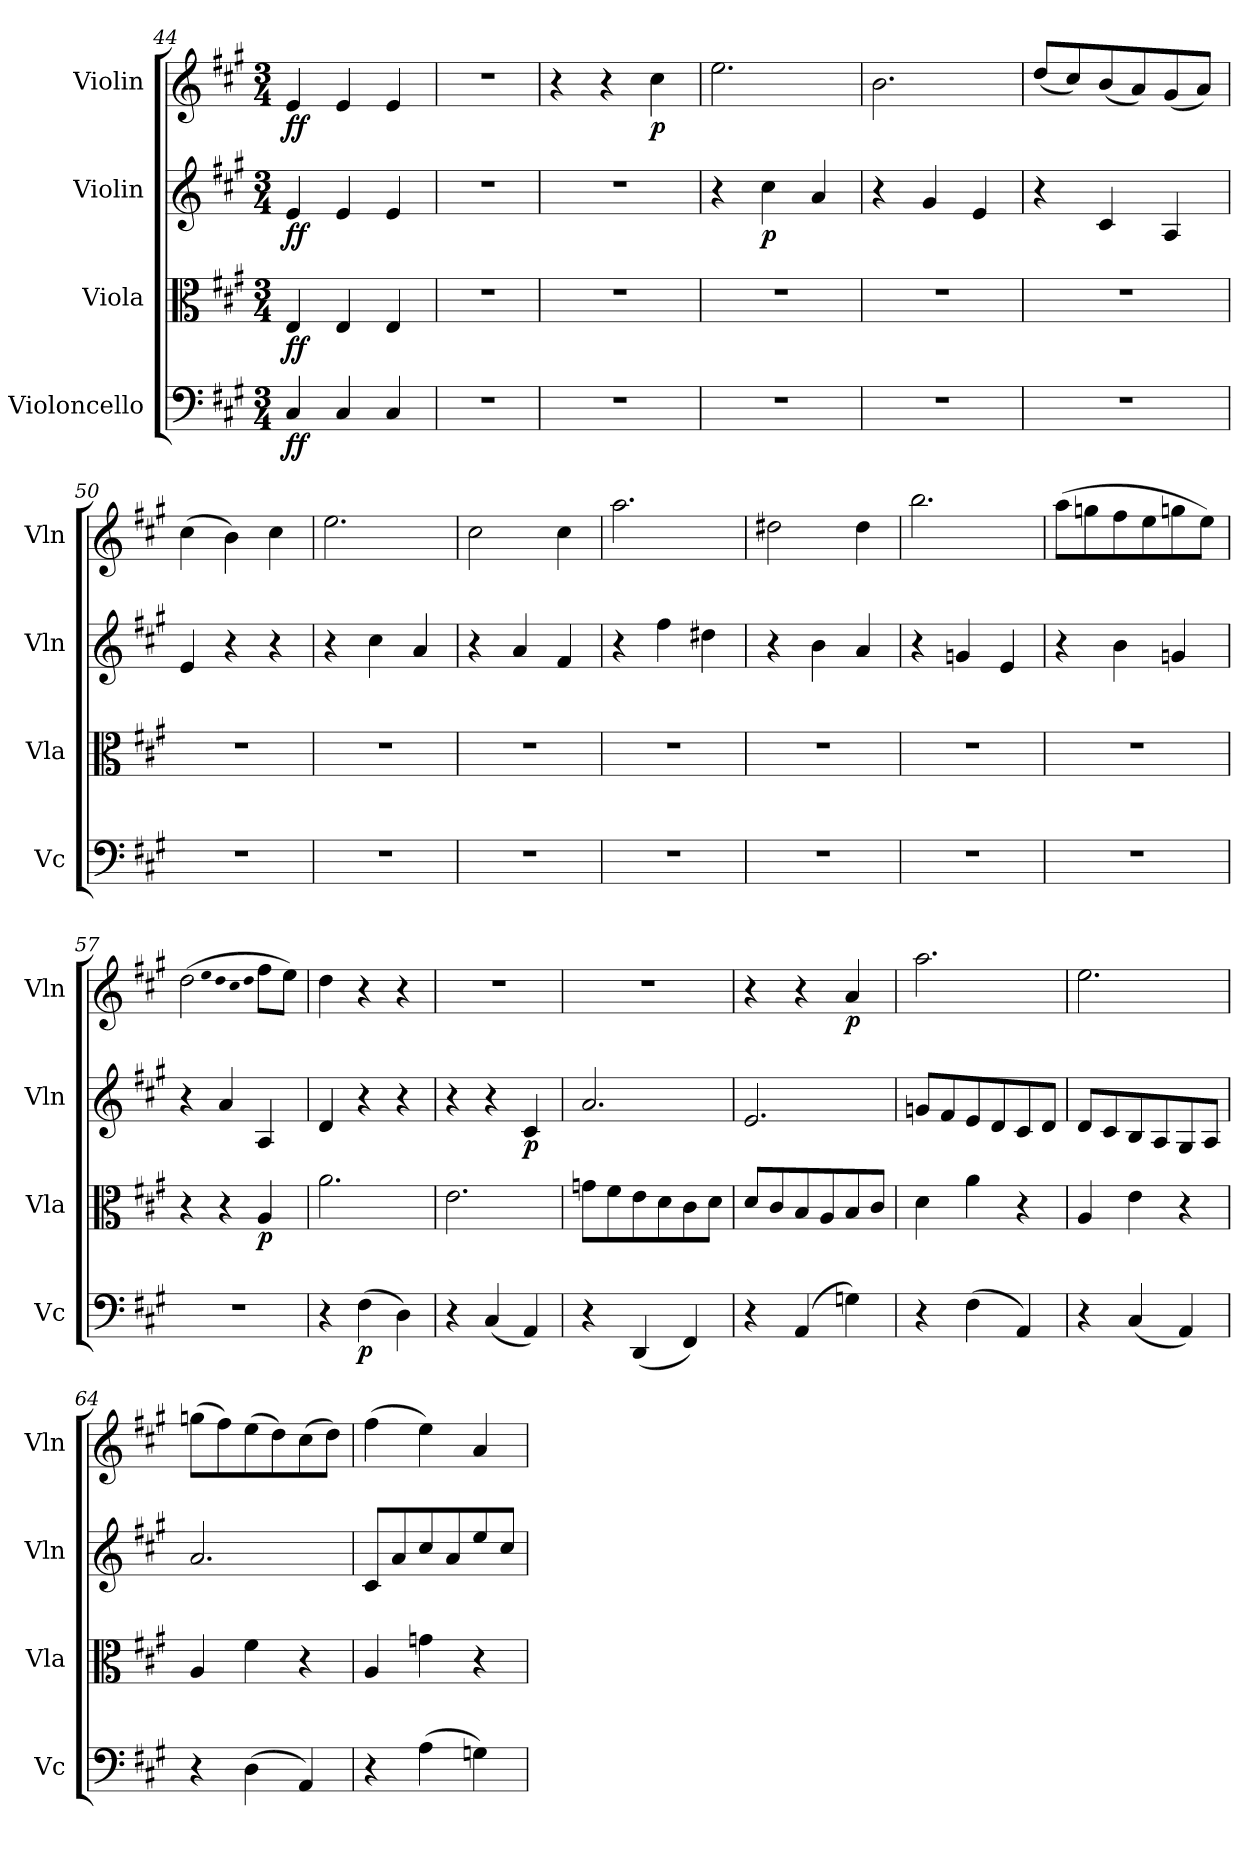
**kern	**dynam	**kern	**dynam	**kern	**dynam	**kern	**dynam
*part4	*part4	*part3	*part3	*part2	*part2	*part1	*part1
*staff4	*staff4	*staff3	*staff3	*staff2	*staff2	*staff1	*staff1
*I"Violoncello	*	*I"Viola	*	*I"Violin	*	*I"Violin	*
*I'Vc	*	*I'Vla	*	*I'Vln	*	*I'Vln	*
*clefF4	*	*clefC3	*	*clefG2	*	*clefG2	*
*k[f#c#g#]	*	*k[f#c#g#]	*	*k[f#c#g#]	*	*k[f#c#g#]	*
*A:	*	*A:	*	*A:	*	*A:	*
*M3/4	*	*M3/4	*	*M3/4	*	*M3/4	*
=44	=44	=44	=44	=44	=44	=44	=44
4C#/	ff	4E/	ff	4e/	ff	4e/	ff
4C#/	.	4E/	.	4e/	.	4e/	.
4C#/	.	4E/	.	4e/	.	4e/	.
=45	=45	=45	=45	=45	=45	=45	=45
2.r	.	2.r	.	2.r	.	2.r	.
=46	=46	=46	=46	=46	=46	=46	=46
2.r	.	2.r	.	2.r	.	4r	.
.	.	.	.	.	.	4r	.
.	.	.	.	.	.	4cc#\	p
=47	=47	=47	=47	=47	=47	=47	=47
2.r	.	2.r	.	4r	.	2.ee\	.
.	.	.	.	4cc#\	p	.	.
.	.	.	.	4a/	.	.	.
=48	=48	=48	=48	=48	=48	=48	=48
2.r	.	2.r	.	4r	.	2.b\	.
.	.	.	.	4g#/	.	.	.
.	.	.	.	4e/	.	.	.
=49	=49	=49	=49	=49	=49	=49	=49
2.r	.	2.r	.	4r	.	(8dd/L	.
.	.	.	.	.	.	8cc#/)	.
.	.	.	.	4c#/	.	(8b/	.
.	.	.	.	.	.	8a/)	.
.	.	.	.	4A/	.	(8g#/	.
.	.	.	.	.	.	8a/J)	.
=50	=50	=50	=50	=50	=50	=50	=50
2.r	.	2.r	.	4e/	.	(4cc#\	.
.	.	.	.	4r	.	4b\)	.
.	.	.	.	4r	.	4cc#\	.
=51	=51	=51	=51	=51	=51	=51	=51
2.r	.	2.r	.	4r	.	2.ee\	.
.	.	.	.	4cc#\	.	.	.
.	.	.	.	4a/	.	.	.
=52	=52	=52	=52	=52	=52	=52	=52
2.r	.	2.r	.	4r	.	2cc#\	.
.	.	.	.	4a/	.	.	.
.	.	.	.	4f#/	.	4cc#\	.
=53	=53	=53	=53	=53	=53	=53	=53
2.r	.	2.r	.	4r	.	2.aa\	.
.	.	.	.	4ff#\	.	.	.
.	.	.	.	4dd#X\	.	.	.
=54	=54	=54	=54	=54	=54	=54	=54
2.r	.	2.r	.	4r	.	2dd#X\	.
.	.	.	.	4b\	.	.	.
.	.	.	.	4a/	.	4dd#\	.
=55	=55	=55	=55	=55	=55	=55	=55
2.r	.	2.r	.	4r	.	2.bb\	.
.	.	.	.	4gn/	.	.	.
.	.	.	.	4e/	.	.	.
=56	=56	=56	=56	=56	=56	=56	=56
2.r	.	2.r	.	4r	.	(8aa\L	.
.	.	.	.	.	.	8ggn\	.
.	.	.	.	4b\	.	8ff#\	.
.	.	.	.	.	.	8ee\	.
.	.	.	.	4gn/	.	8ggn\	.
.	.	.	.	.	.	8ee\J)	.
=57	=57	=57	=57	=57	=57	=57	=57
2.r	.	4r	.	4r	.	(2dd\	.
.	.	4r	.	4a/	.	.	.
.	.	.	.	.	.	qee	.
.	.	.	.	.	.	qdd	.
.	.	.	.	.	.	qcc#	.
.	.	.	.	.	.	qdd	.
.	.	4A/	p	4A/	.	8ff#\L	.
.	.	.	.	.	.	8ee\J)	.
=58	=58	=58	=58	=58	=58	=58	=58
4r	.	2.a\	.	4d/	.	4dd\	.
(4F#\	p	.	.	4r	.	4r	.
4D\)	.	.	.	4r	.	4r	.
=59	=59	=59	=59	=59	=59	=59	=59
4r	.	2.e\	.	4r	.	2.r	.
(4C#/	.	.	.	4r	.	.	.
4AA/)	.	.	.	4c#/	p	.	.
=60	=60	=60	=60	=60	=60	=60	=60
4r	.	8gn\L	.	2.a/	.	2.r	.
.	.	8f#\	.	.	.	.	.
(4DD/	.	8e\	.	.	.	.	.
.	.	8d\	.	.	.	.	.
4FF#/)	.	8c#\	.	.	.	.	.
.	.	8d\J	.	.	.	.	.
=61	=61	=61	=61	=61	=61	=61	=61
4r	.	8d/L	.	2.e/	.	4r	.
.	.	8c#/	.	.	.	.	.
(4AA/	.	8B/	.	.	.	4r	.
.	.	8A/	.	.	.	.	.
4Gn\)	.	8B/	.	.	.	4a/	p
.	.	8c#/J	.	.	.	.	.
=62	=62	=62	=62	=62	=62	=62	=62
4r	.	4d\	.	8gn/L	.	2.aa\	.
.	.	.	.	8f#/	.	.	.
(4F#\	.	4a\	.	8e/	.	.	.
.	.	.	.	8d/	.	.	.
4AA/)	.	4r	.	8c#/	.	.	.
.	.	.	.	8d/J	.	.	.
=63	=63	=63	=63	=63	=63	=63	=63
4r	.	4A/	.	8d/L	.	2.ee\	.
.	.	.	.	8c#/	.	.	.
(4C#/	.	4e\	.	8B/	.	.	.
.	.	.	.	8A/	.	.	.
4AA/)	.	4r	.	8G#/	.	.	.
.	.	.	.	8A/J	.	.	.
=64	=64	=64	=64	=64	=64	=64	=64
4r	.	4A/	.	2.a/	.	(8ggn\L	.
.	.	.	.	.	.	8ff#\)	.
(4D\	.	4f#\	.	.	.	(8ee\	.
.	.	.	.	.	.	8dd\)	.
4AA/)	.	4r	.	.	.	(8cc#\	.
.	.	.	.	.	.	8dd\J)	.
=65	=65	=65	=65	=65	=65	=65	=65
4r	.	4A/	.	8c#/L	.	(4ff#\	.
.	.	.	.	8a/	.	.	.
(4A\	.	4gn\	.	8cc#/	.	4ee\)	.
.	.	.	.	8a/	.	.	.
4Gn\)	.	4r	.	8ee/	.	4a/	.
.	.	.	.	8cc#/J	.	.	.
=	=	=	=	=	=	=	=
*-	*-	*-	*-	*-	*-	*-	*-
